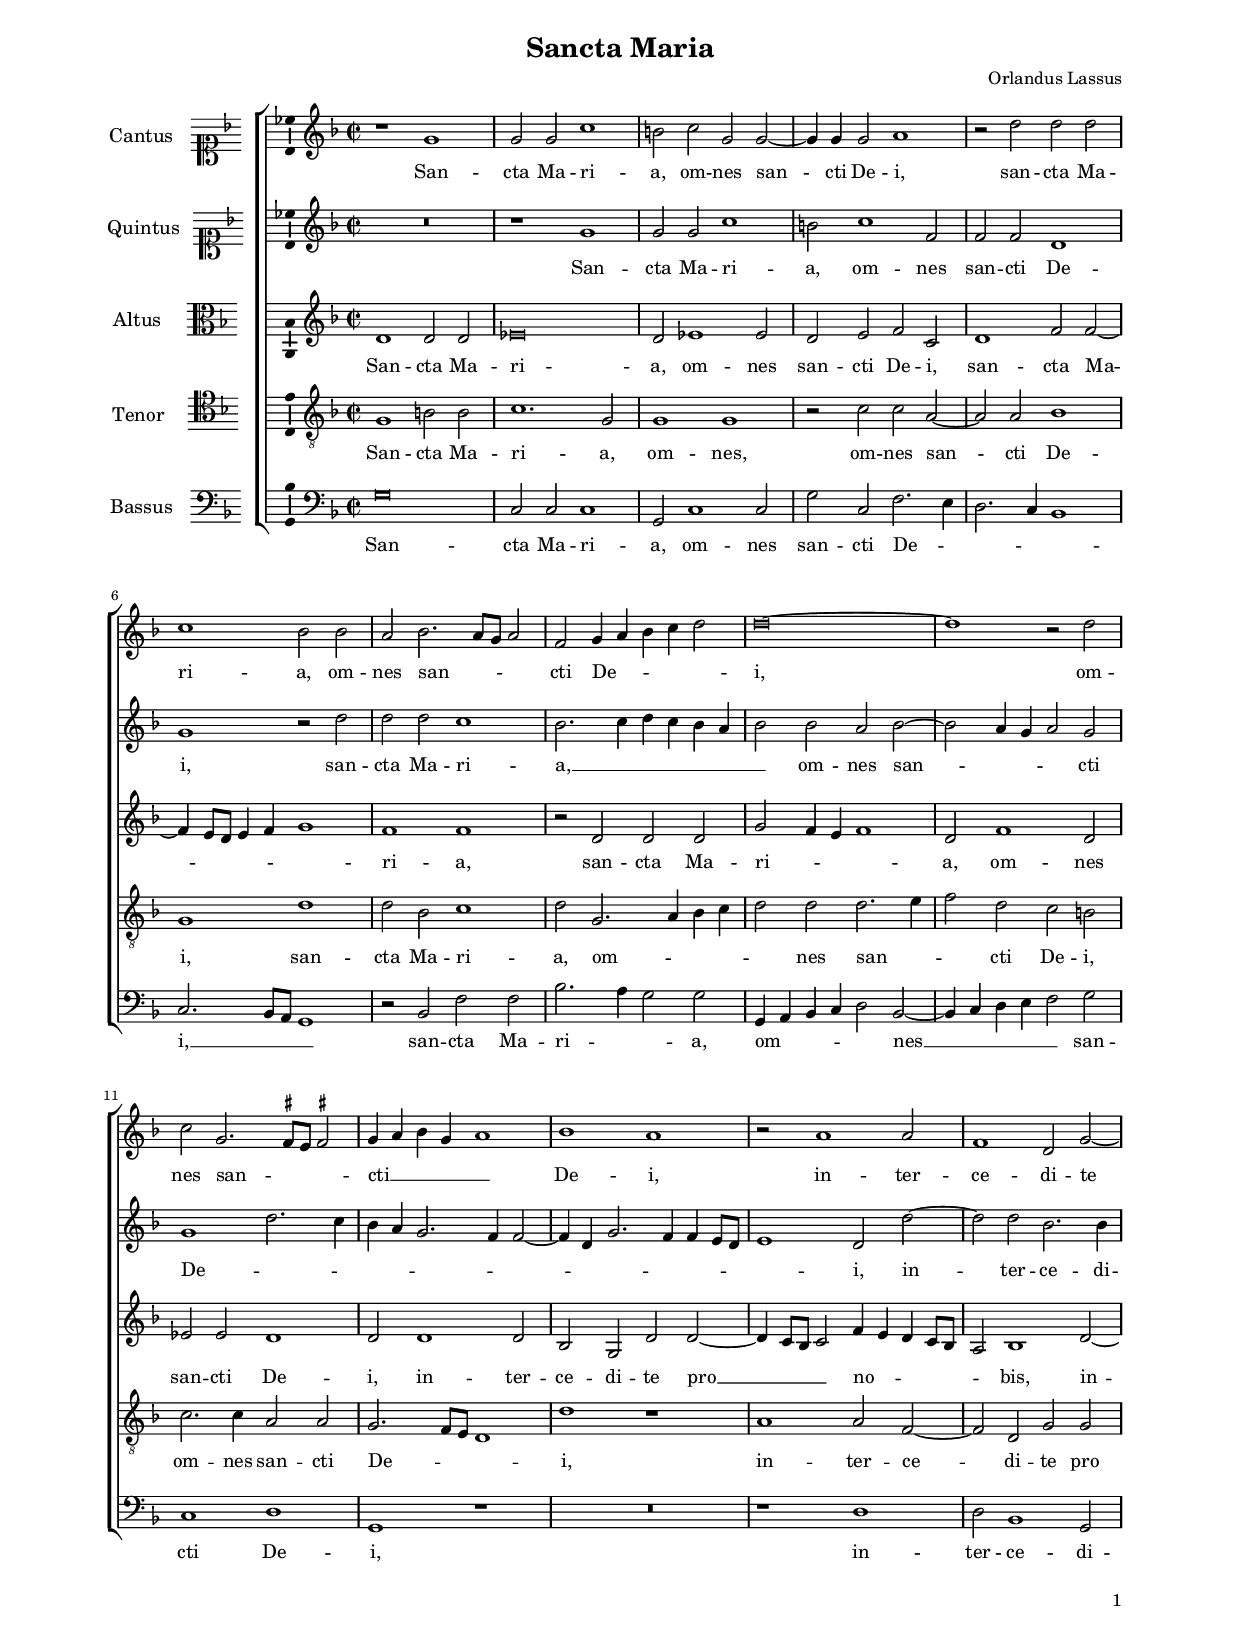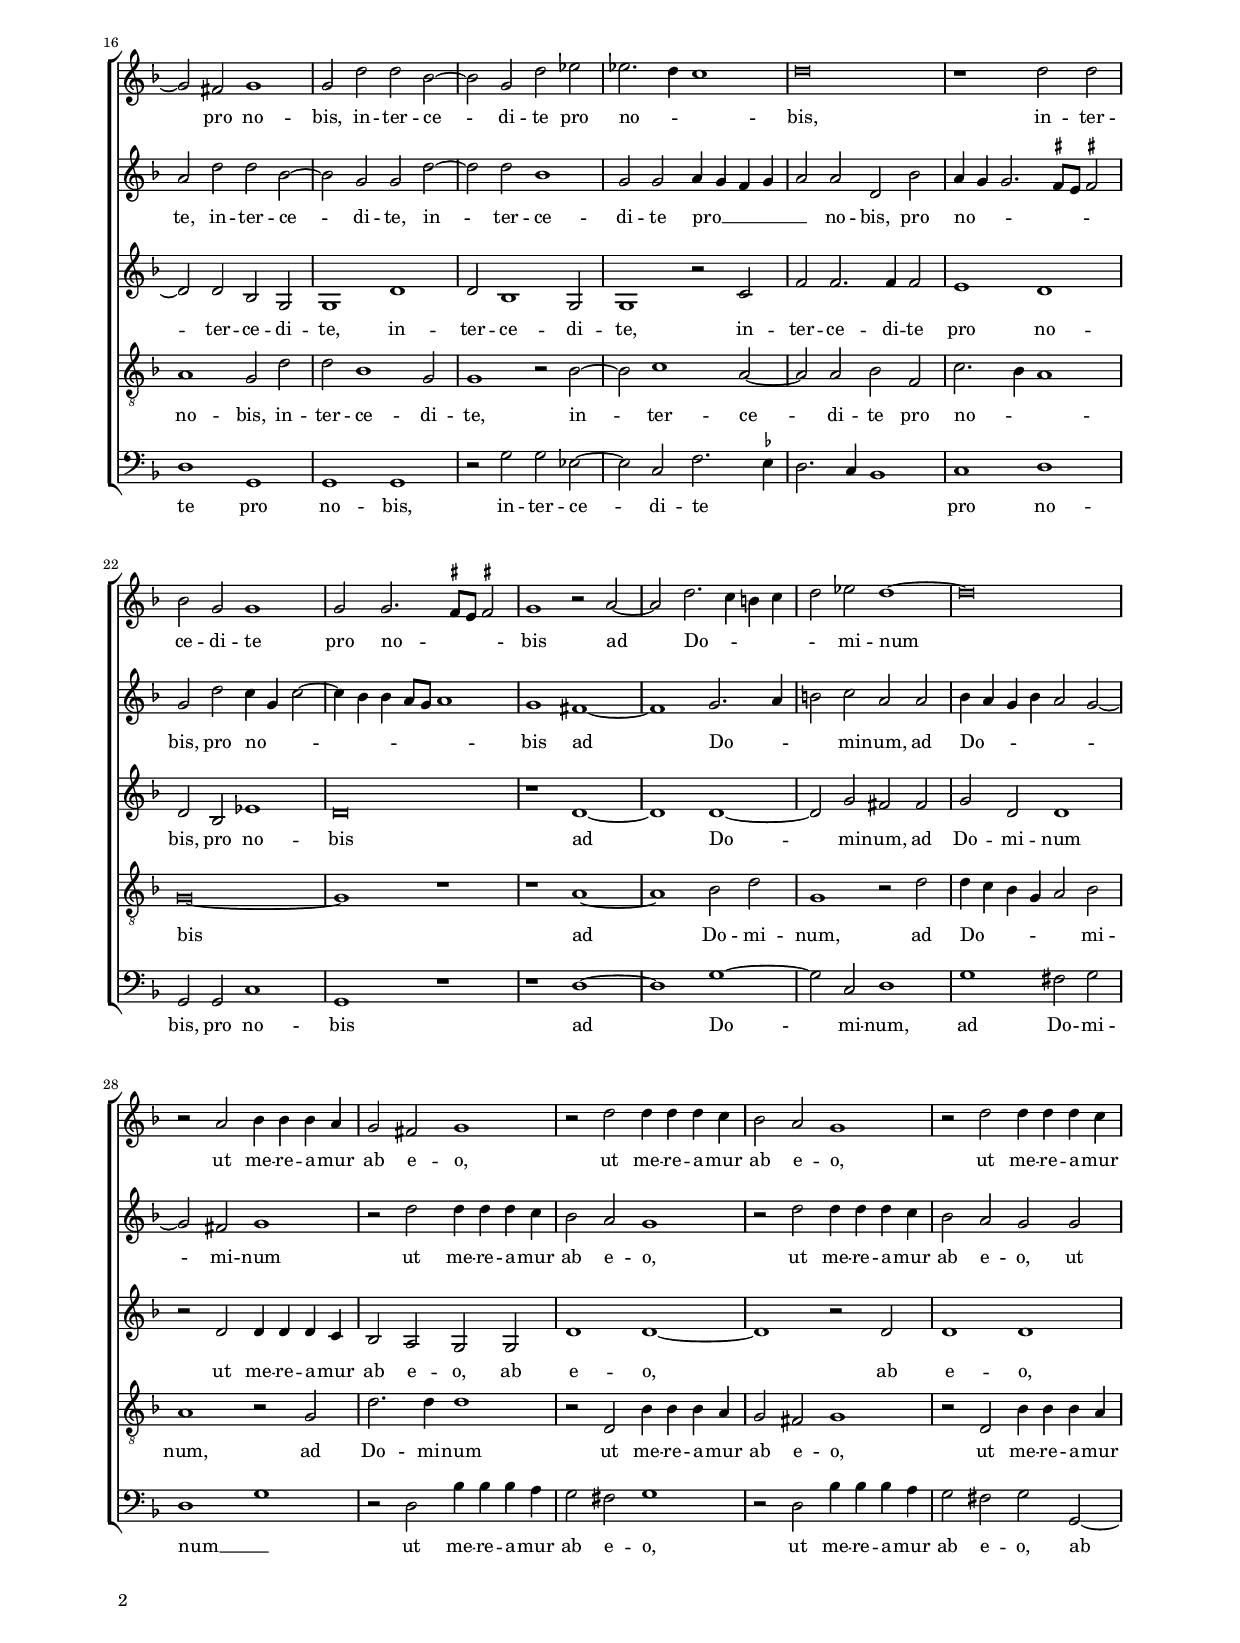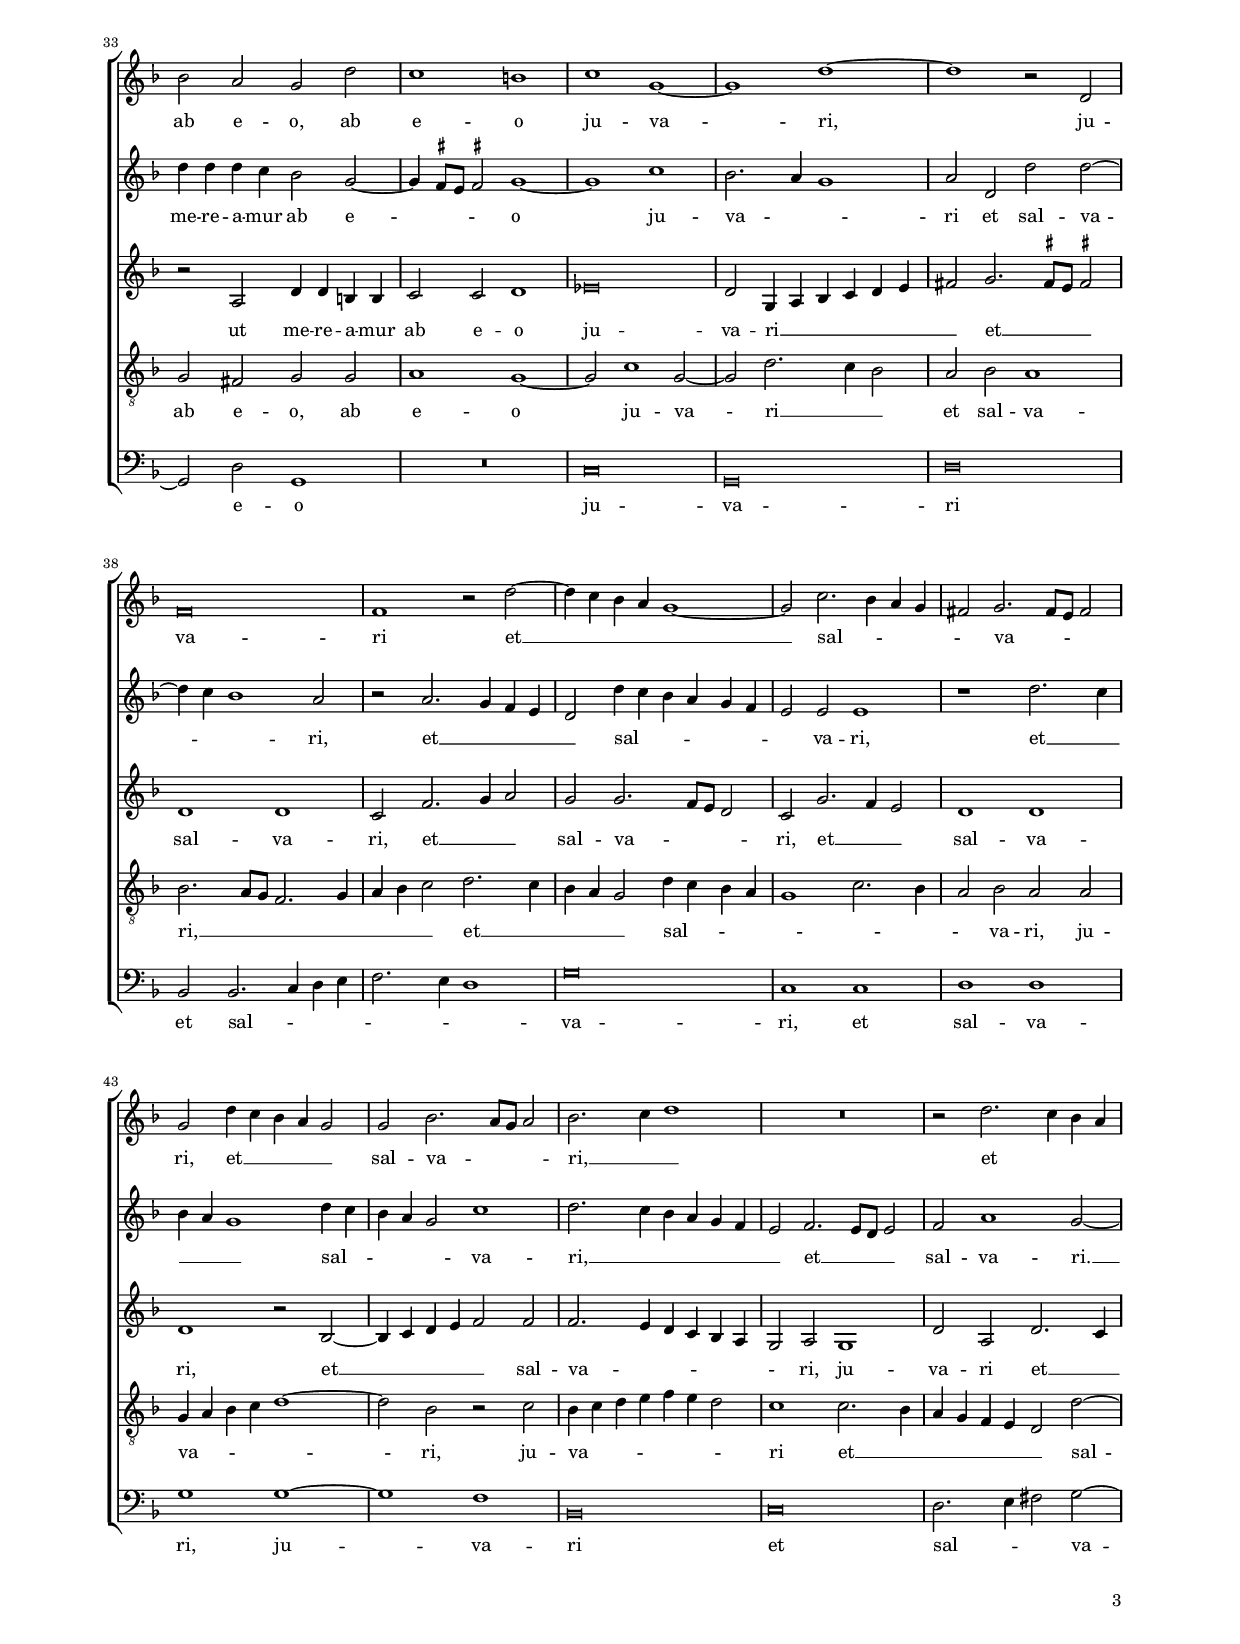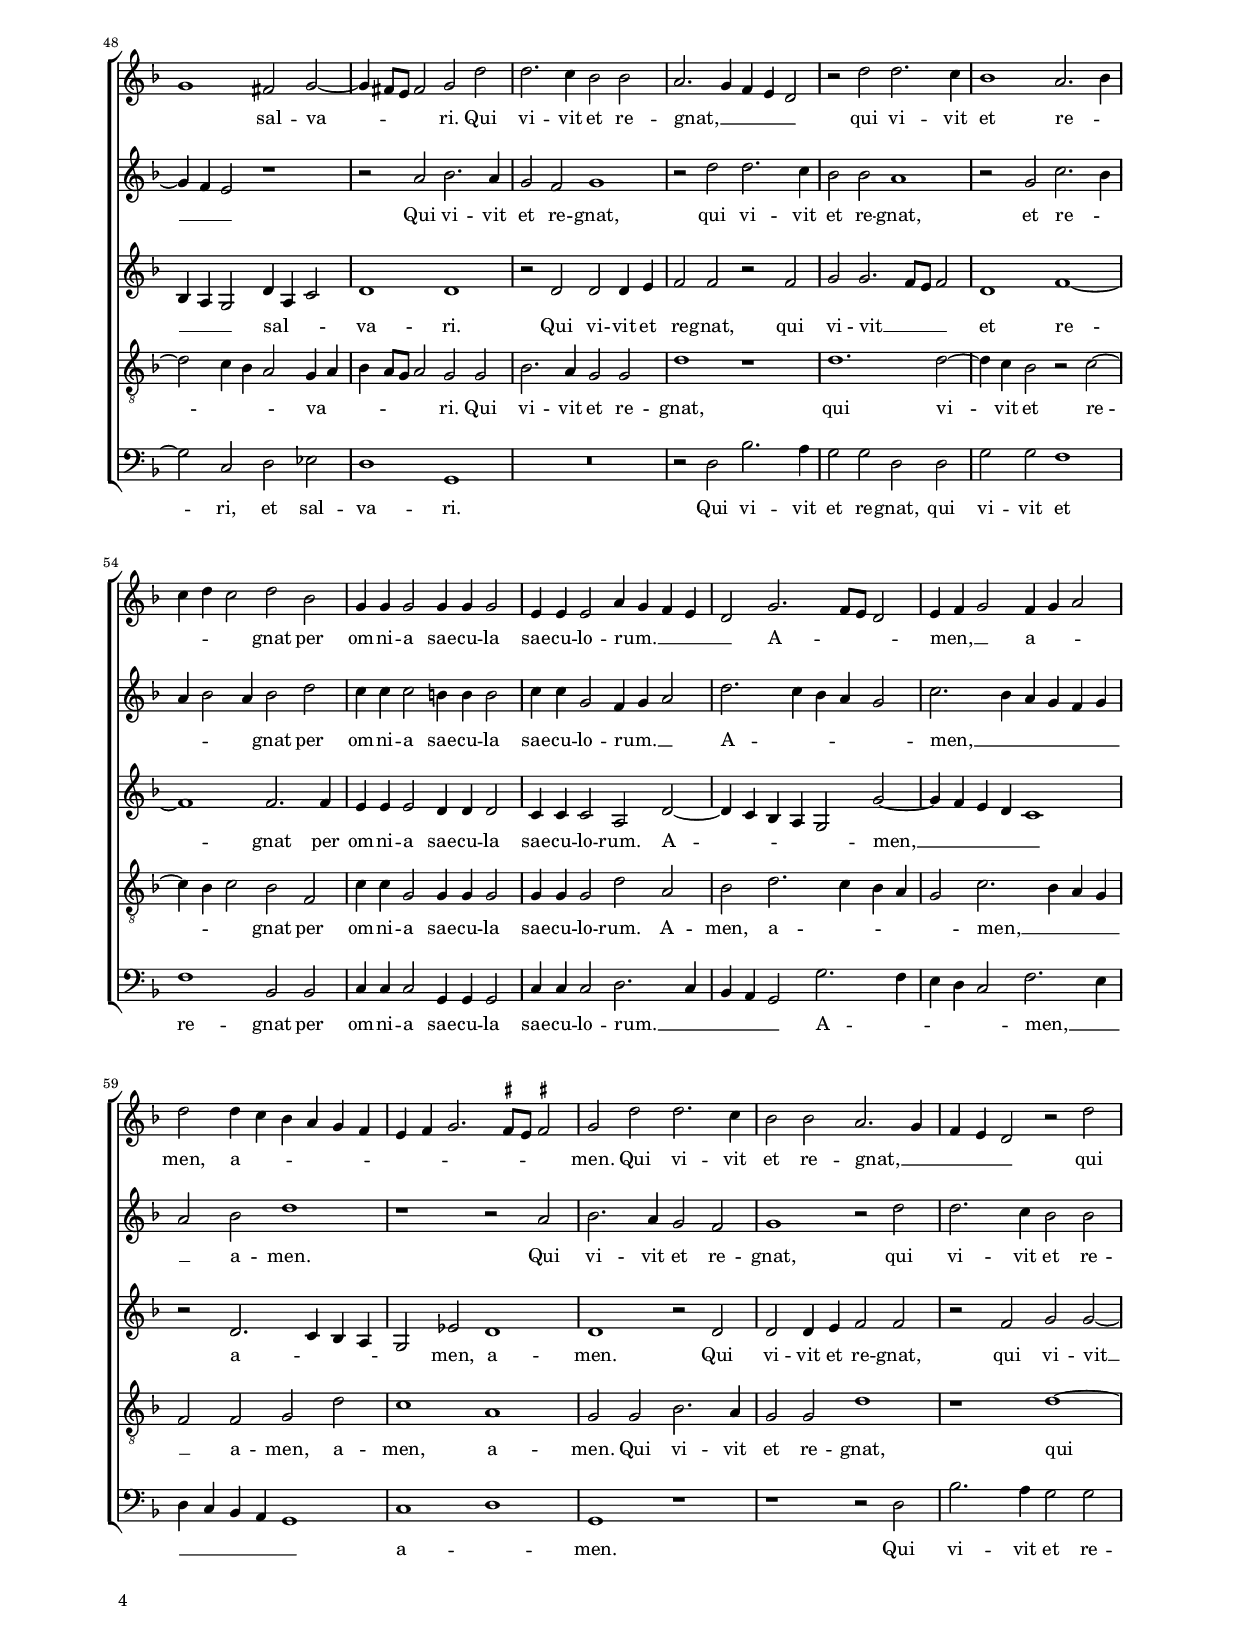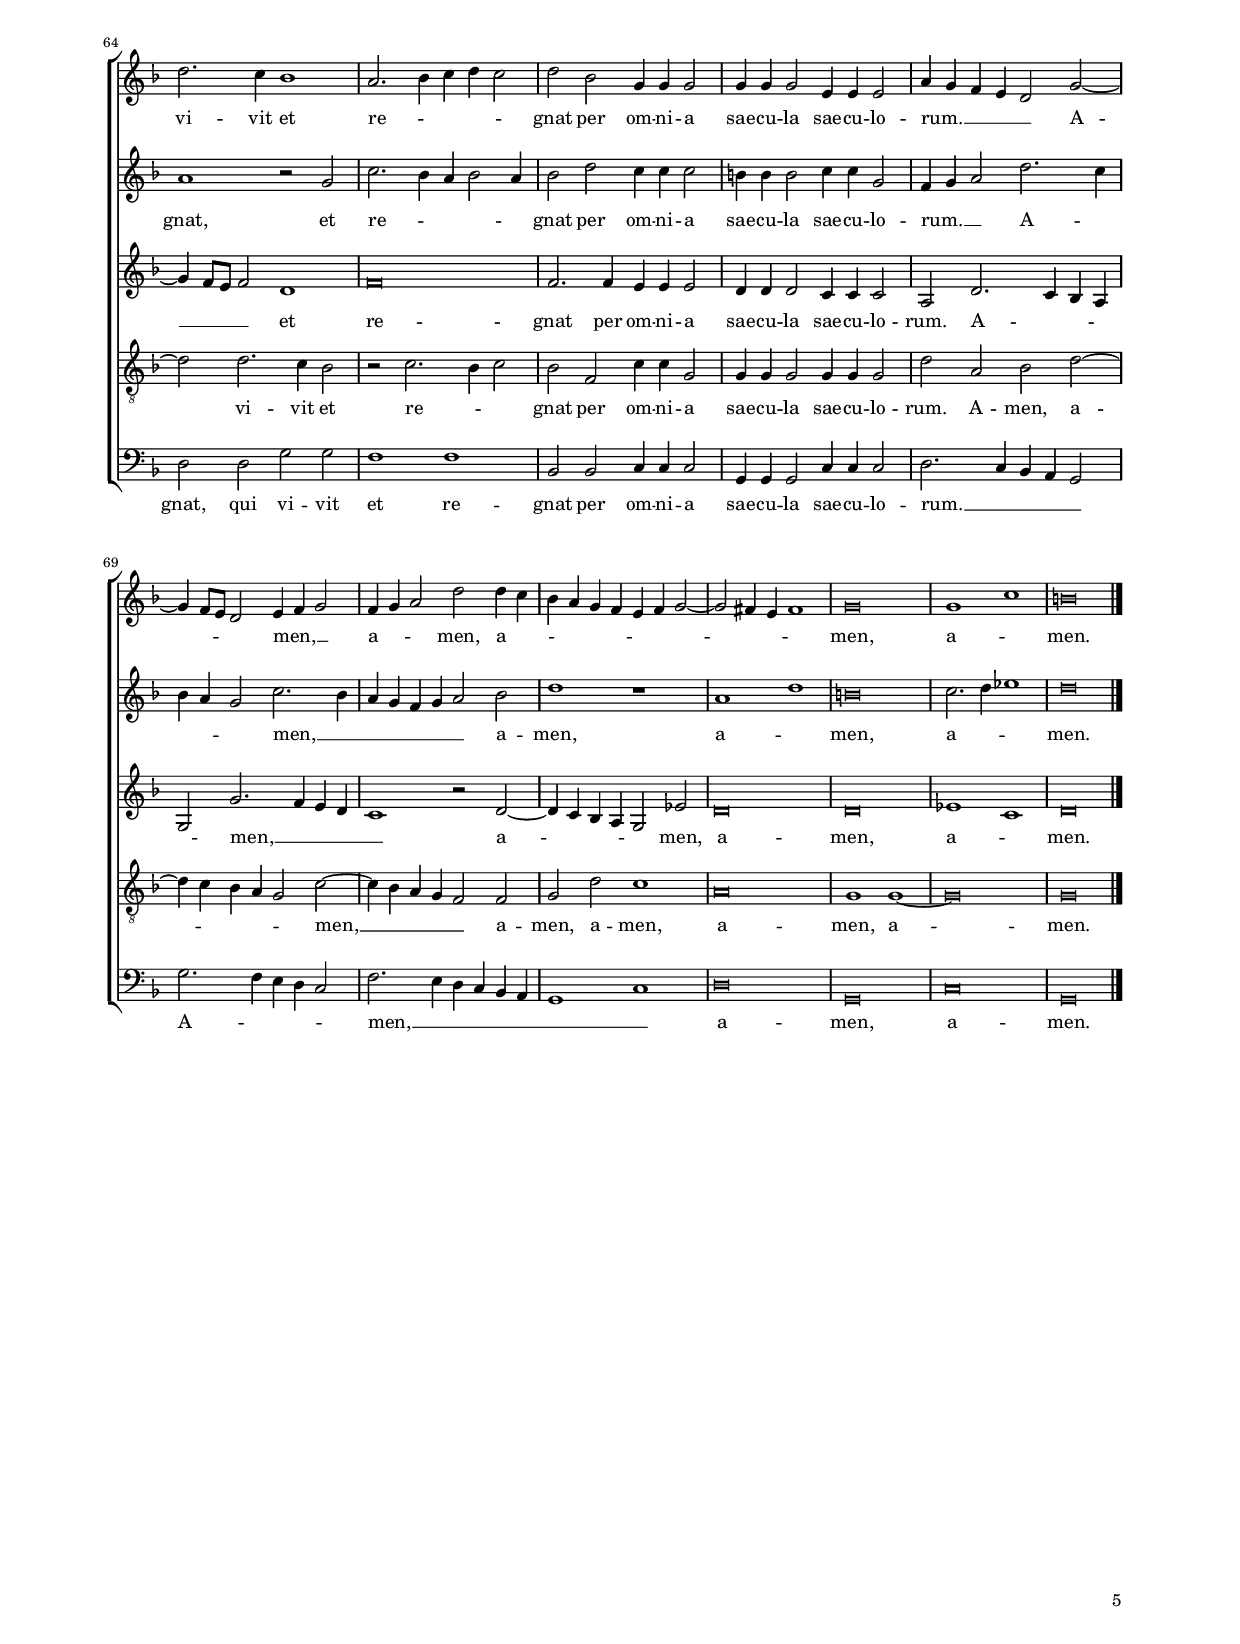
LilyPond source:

\header
{
  title="Sancta Maria"
  composer="Orlandus Lassus"
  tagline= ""
}

\version "2.24.0"
\include "deutsch.ly"
#(set-global-staff-size 15)
% #(set-default-paper-size "letter")
#(ly:set-option 'point-and-click #f)


\paper
	{
	top-margin = 1.8 \cm
	bottom-margin = 1.2 \cm
	left-margin = 2 \cm
	right-margin = 2 \cm
	ragged-bottom = ##f
	ragged-last-bottom = ##t
	print-page-number = ##f
	system-system-spacing = #'((basic-distance . 16) (minimum-distance . 14) (padding . 5) (strechability . 150))
	oddFooterMarkup=\markup   \fill-line { "" \fromproperty #'page:page-number-string }
	evenFooterMarkup=\markup  \fill-line { \fromproperty #'page:page-number-string "" }
	last-bottom-spacing = #'((basic-distance . 12) (minimum-distance . 7) (padding . 4))
%	systems-per-page = 3
%	min-systems-per-page = 3
	markup-system-spacing.basic-distance = #12
%	print-all-headers = ##t
%	print-first-page-number = ##t
%	first-page-number = 1
	}

	
global = {
	\key f \major
	\time 2/2 \set Score.measureLength = #(ly:make-moment 2/1)
	\skip 1*2*75 \bar "|."
	}

	ficta = { \once \set suggestAccidentals = ##t }

	forget = #(define-music-function (music) (ly:music?) #{
		\accidentalStyle forget
		$music
		\accidentalStyle default
		#})



incipitcantus = \markup { \score {
	{
	\set Staff.instrumentName = \markup { \fontsize #1 "Cantus" }
	\key f \major
	\clef soprano
	s4 \bar ""
	}
	\layout  {
	raggedright = ##t
	indent = 1.6 \cm
	line-width = 2.2\cm
	\context { \Staff \remove Time_signature_engraver }
	\override Staff.Clef.Y-extent = #'(0 . 0)
	}} \hspace #1 }
      
      
incipitquintus = \markup { \score {
	{
	\set Staff.instrumentName = \markup { \fontsize #1 "Quintus" }
	\key f \major
	\clef soprano
	s4 \bar ""
	}
	\layout  {
	raggedright = ##t
	indent = 1.6 \cm
	line-width = 2.2\cm
	\context { \Staff \remove Time_signature_engraver }
	\override Staff.Clef.Y-extent = #'(0 . 0)
	}} \hspace #1 }

      
incipitaltus = \markup { \score {
	{
	\set Staff.instrumentName = \markup { \fontsize #1 "Altus" }
	\key f \major
	\clef alto
	s4 \bar ""
	}
	\layout  {
	raggedright = ##t
	indent = 1.6 \cm
	line-width = 2.2\cm
	\context { \Staff \remove Time_signature_engraver }
	\override Staff.Clef.Y-extent = #'(0 . 0)
	}} \hspace #1 }


incipittenor = \markup { \score {
	{
	\set Staff.instrumentName = \markup { \fontsize #1 "Tenor" }
	\key f \major
	\clef tenor
	s4 \bar ""
	}
	\layout  {
	raggedright = ##t
	indent = 1.6 \cm
	line-width = 2.2\cm
	\context { \Staff \remove Time_signature_engraver }
	\override Staff.Clef.Y-extent = #'(0 . 0)
	}} \hspace #1 }
      
      
incipitbassus = \markup { \score {
	{
	\set Staff.instrumentName = \markup { \fontsize #1 "Bassus" }
	\key f \major
	\clef bass
	s4 \bar ""
	}
	\layout  {
	raggedright = ##t
	indent = 1.6 \cm
	line-width = 2.2\cm
	\context { \Staff \remove Time_signature_engraver }
	\override Staff.Clef.Y-extent = #'(0 . 0)
	}} \hspace #1 }


cantus =  \relative c''
	{
	r1 g
	g2 g c1
	h2 c g g~
	g4 g g2 a1
%5
	r2 d d d |
	c1 b2 b
	a2 b2. a8 g a2
	f2 g4 a b c d2
	d\breve~
%10
	d1 r2 d |
	c2 g2. \ficta fis8 e \ficta fis!2 |
	g4 a b g a1
	b1 a
	r2 a1 a2
%15
	f1 d2 g~ |
	g2 fis g1
	g2 d' d b~
	b2 g d' es
	es2. d4 c1
%20
	d\breve |
	r1 d2 d
	b2 g g1
	g2 g2. \ficta fis8 e \ficta fis!2
	g1 r2 a~
%25
	a2 d2. c4 h c |
	d2 es d1~
	d\breve
	r2 a b4 b b a
	g2 fis g1
%30
	r2 d' d4 d d c |
	b2 a g1
	r2 d' d4 d d c
	b2 a g d'
	c1 h
%35
	c1 g~ |
	g1 d'~
	d1 r2 d,
	f\breve
	f1 r2 d'~
%40
	d4 c b a g1~ |
	g2 c2. b4 a g
	fis2 g2. fis8 e fis2
	g2 d'4 c b a g2
	g2 b2. a8 g a2
%45
	b2. c4 d1 |
	R\breve
	r2 d2. c4 b a
	g1 fis2 g~
	g4 fis8 e fis2 g d'
%50
	d2. c4 b2 b |
	a2. g4 f e d2
	r2 d' d2. c4
	b1 a2. b4
	c4 d c2 d b
%55
	g4 g g2 g4 g g2 |
	e4 e e2 a4 g f e
	d2 g2. f8 e d2
	e4 f g2 f4 g a2
	d2 d4 c b a g f
%60
	e4 f g2. \ficta fis8 e \ficta fis!2 |
	g2 d' d2. c4
	b2 b a2. g4
	f4 e d2 r d'
	d2. c4 b1
%65
	a2. b4 c d c2 |
	d2 b g4 g g2
	g4 g g2 e4 e e2
	a4 g f e d2 g~
	g4 f8 e d2 e4 f g2
%70
	f4 g a2 d d4 c |
	b4 a g f e f g2~
	g2 fis4 e fis1
	g\breve
	g1 c
%75
	h\breve |
	}


quintus =  \relative c''
        {
	R\breve
	r1 g
	g2 g c1
	h2 c1 f,2
%5
	f2 f d1 |
	g1 r2 d'
	d2 d c1
	b2. c4 d c b a
	b2 b a b~
%10
	b2 a4 g a2 g |
	g1 d'2. c4
	b4 a g2. f4 f2~
	f4 d g2. f4 f e8 d
	e1 d2 d'~
%15
	d2 d b2. b4 |
	a2 d d b~
	b2 g g d'~
	d2 d b1
	g2 g a4 g f g
%20
	a2 a d, b' |
	a4 g g2. \ficta fis8 e \ficta fis!2
	g2 d' c4 g c2~
	c4 b b a8 g a1
	g1 fis~
%25
	fis1 g2. a4 |
	h2 c a a 
	b4 a g b a2 g~
	g2 fis g1
	r2 d' d4 d d c
%30
	b2 a g1 |
	r2 d' d4 d d c
	b2 a g g
	d'4 d d c b2 g~
	g4 \ficta fis8 e \ficta fis!2 g1~
%35
	g1 c |
	b2. a4 g1
	a2 d, d' d~
	d4 c b1 a2
	r2 a2. g4 f e
%40
	d2 d'4 c b a g f |
	e2 e e1
	r1 d'2. c4
	b4 a g1 d'4 c
	b4 a g2 c1
%45
	d2. c4 b a g f |
	e2 f2. e8 d e2
	f2 a1 g2~
	g4 f e2 r1
	r2 a b2. a4
%50
	g2 f g1 |
	r2 d' d2. c4
	b2 b a1
	r2 g c2. b4
	a4 b2 a4 b2 d
%55
	c4 c c2 h4 h h2 |
	c4 c g2 f4 g a2
	d2. c4 b a g2
	c2. b4 a g f g
	a2 b d1
%60
	r1 r2 a |
	b2. a4 g2 f
	g1 r2 d'
	d2. c4 b2 b
	a1 r2 g
%65
	c2. b4 a b2 a4 |
	b2 d c4 c c2
	h4 h h2 c4 c g2
	f4 g a2 d2. c4
	b4 a g2 c2. b4
%70
	a4 g f g a2 b |
	d1 r
	a1 d
	h\breve
	c2. d4 es1
%75
	d\breve |
	}


altus =  \relative c'
	{
	d1 d2 d
	es\breve
	d2 es1 es2
	d2 e f c
%5
	d1 f2 f~ |
	f4 e8 d e4 f g1
	f1 f
	r2 d d d
	g2 f4 e f1
%10
	d2 f1 d2 |
	es2 es d1
	d2 d1 d2
	b2 g d' d~
	d4 c8 b c2 f4 e d c8 b
%15
	a2 b1 d2~ |
	d2 d b g
	g1 d'
	d2 b1 g2
	g1 r2 c
%20
	f2 f2. f4 f2 |
	e1 d
	d2 b es1
	d\breve
	r1 d~
%25
	d1 d~ |
	d2 g fis fis
	g2 d d1
	r2 d d4 d d c
	b2 a g g
%30
	d'1 d~ |
	d1 r2 d
	d1 d
	r2 a d4 d h h
	c2 c d1
%35
	es\breve |
	d2 g,4 a b c d e
	fis2 g2. \ficta fis!8 e \ficta fis!2
	d1 d
	c2 f2. g4 a2
%40
	g2 g2. f8 e d2 |
	c2 g'2. f4 e2
	d1 d
	d1 r2 b~
	b4 c d e f2 f
%45
	f2. e4 d c b a |
	g2 a g1
	d'2 a d2. c4
	b4 a g2 d'4 a c2
	d1 d
%50
	r2 d d d4 e |
	f2 f r f
	g2 g2. f8 e f2
	d1 f~
	f1 f2. f4
%55
	e4 e e2 d4 d d2 |
	c4 c c2 a d~
	d4 c b a g2 g'~
	g4 f e d c1
	r2 d2. c4 b a
%60
	g2 es' d1 |
	d1 r2 d
	d2 d4 e f2 f
	r2 f g g~
	g4 f8 e f2 d1
%65
	f\breve |
	f2. f4 e e e2
	d4 d d2 c4 c c2
	a2 d2. c4 b a
	g2 g'2. f4 e d
%70
	c1 r2 d~ |
	d4 c b a g2 es'
	d\breve
	d\breve
	es1 c
%75
	d\breve |
	}


tenor  =  \relative c'
	{
	g1 h2 h
	c1. g2
	g1 g
	r2 c c a~
%5
	a2 a b1 |
	g1 d'
	d2 b c1
	d2 g,2. a4 b c
	d2 d d2. e4
%10
	f2 d c h |
	c2. c4 a2 a
	g2. f8e d1
	d'1 r
	a1 a2 f~
%15
	f2 d g g |
	a1 g2 d'
	d2 b1 g2
	g1 r2 b~
	b2 c1 a2~ 
%20
	a2 a b f |
	c'2. b4 a1
	g\breve~
	g1 r
	r1 a~
%25
	a1 b2 d |
	g,1 r2 d'
	d4 c b g a2 b
	a1 r2 g
	d'2. d4 d1
%30
	r2 d, b'4 b b a |
	g2 fis g1
	r2 d b'4 b b a
	g2 fis g g
	a1 g~
%35
	g2 c1 g2~ |
	g2 d'2. c4 b2
	a2 b a1
	b2. a8 g f2. g4
	a4 b c2 d2. c4
%40
	b4 a g2 d'4 c b a |
	g1 c2. b4
	a2 b a a
	g4 a b c d1~
	d2 b r c
%45
	b4 c d e f e d2 |
	c1 c2. b4
	a4 g f e d2 d'~
	d2 c4 b a2 g4 a
	b4 a8 g a2 g g
%50
	b2. a4 g2 g |
	d'1 r
	d1. d2~
	d4 c b2 r c~
	c4 b c2 b f
%55
	c'4 c g2 g4 g g2 |
	g4 g g2 d' a
	b2 d2. c4 b a
	g2 c2. b4 a g
	f2 f g d'
%60
	c1 a |
	g2 g b2. a4
	g2 g d'1
	r1 d~
	d2 d2. c4 b2
%65
	r2 c2. b4 c2 |
	b2 f c'4 c g2
	g4 g g2 g4 g g2
	d'2 a b d~
	d4 c b a g2 c~
%70
	c4 b a g f2 f |
	g2 d' c1
	a\breve
	g1 g~
	g\breve
%75
	g\breve |
	}


bassus  =  \relative c
	{
	g'\breve
	c,2 c c1
	g2 c1 c2
	g'2 c, f2. e4
%5
	d2. c4 b1 |
	c2. b8 a g1
	r2 b f' f
	b2. a4 g2 g
	g,4 a b c d2 b~
%10
	b4 c d e f2 g |
	c,1 d
	g,1 r
	R\breve
	r1 d'
%15
	d2 b1 g2 |
	d'1 g,
	g1 g
	r2 g' g es~
	es2 c f2. \ficta es!4
%20
	d2. c4 b1 |
	c1 d
	g,2 g c1
	g1 r
	r1 d'~
%25
	d1 g~ |
	g2 c, d1
	g1 fis2 g
	d1 g
	r2 d b'4 b b a
%30
	g2 fis g1 |
	r2 d b'4 b b a
	g2 fis g g,~
	g2 d' g,1
	R\breve
%35
	c\breve |
	g\breve
	d'\breve
	b2 b2. c4 d e
	f2. e4 d1
%40
	g\breve |
	c,1 c
	d1 d
	g1 g~
	g1 f
%45
	b,\breve |
	c\breve
	d2. e4 fis2 g~
	g2 c, d es
	d1 g,
%50
	R\breve |
	r2 d' b'2. a4
	g2 g d d
	g2 g f1
	f1 b,2 b
%55
	c4 c c2 g4 g g2 |
	c4 c c2 d2. c4
	b4 a g2 g'2. f4
	e4 d c2 f2. e4
	d4 c b a g1
%60
	c1 d |
	g,1 r
	r1 r2 d'
	b'2. a4 g2 g
	d2 d g g
%65
	f1 f |
	b,2 b c4 c c2
	g4 g g2 c4 c c2
	d2. c4 b a g2
	g'2. f4 e d c2
%70
	f2. e4 d c b a |
	g1 c
	d\breve
	g,\breve
	c\breve
%75
	g\breve |
	}


lyricscantus = \lyricmode {
	San -- cta Ma -- ri -- a,
        om -- nes san -- cti De -- i,
        san -- cta Ma -- ri -- a,
        om -- nes san -- _ _ _ cti De -- _ _ _ _ i,
        om -- nes san -- _ _ _ cti __ _ _ _ _ De -- i,
        in -- ter -- ce -- di -- te pro no -- bis,
        in -- ter -- ce -- di -- te pro no -- _ _ bis,
        in -- ter -- ce -- di -- te pro no -- _ _ _ bis
        ad Do -- _ _ _ _ mi -- num
        ut me -- re -- a -- mur
        ab e -- o,
        ut me -- re -- a -- mur
        ab e -- o,
        ut me -- re -- a -- mur
        ab e -- o,
        ab e -- o
        ju -- va -- ri,
        ju -- va -- ri et __ _ _ _ _ sal -- _ _ _ _ va -- _ _ _ ri,
        et __ _ _ _ _ sal -- va -- _ _ _ ri, __ _ _
        et _ _ _ _ sal -- va -- _ _ _ ri.
        Qui vi -- vit et re -- gnat, __ _ _ _ _
        qui vi -- vit et re -- _ _ _ _ gnat
        per om -- ni -- a sae -- cu -- la sae -- cu -- lo -- rum. __ _ _ _ _
        A -- _ _ _ men, __ _ _
        a -- _ _ men,
        a -- _ _ _ _ _ _ _ _ _ _ _ men.
        Qui vi -- vit et re -- gnat, __ _ _ _ _
        qui vi -- vit et re -- _ _ _ _ gnat
        per om -- ni -- a sae -- cu -- la sae -- cu -- lo -- rum. __ _ _ _ _
        A -- _ _ _ men, __ _ _
        a -- _ _ men,
        a -- _ _ _ _ _ _ _ _ _ _ _ men,
        a -- _ men.
	}


lyricsquintus = \lyricmode {
	San -- cta Ma -- ri -- a,
        om -- nes san -- cti De -- i,
        san -- cta Ma -- ri -- a, __ _ _ _ _ _ _
        om -- nes san -- _ _ _ cti De -- _ _ _ _ _ _ _ _ _ _ _ _ _ _ i,
        in -- ter -- ce -- di -- te,
        in -- ter -- ce -- di -- te,
        in -- ter -- ce -- di -- te pro __ _ _ _ _ no -- bis,
        pro no -- _ _ _ _ _ bis,
        pro no -- _ _ _ _ _ _ _ bis
        ad Do -- _ _ mi -- num,
        ad Do -- _ _ _ _ _ mi -- num
        ut me -- re -- a -- mur
        ab e -- o,
        ut me -- re -- a -- mur
        ab e -- o,
        ut me -- re -- a -- mur
        ab e -- _ _ _ o
        ju -- va -- _ _ ri et sal -- va -- _ _ ri,
        et __ _ _ _ _ sal -- _ _ _ _ _ _ va -- ri,
        et __ _ _ _ _ sal -- _ _ _ _ va -- ri, __ _ _ _ _ _ _ 
        et __ _ _ _ sal -- va -- ri. __ _ _
        Qui vi -- vit et re -- gnat,
        qui vi -- vit et re -- gnat,
        et re -- _ _ _ _ gnat
        per om -- ni -- a sae -- cu -- la sae -- cu -- lo -- rum. __ _ _
        A -- _ _ _ _ men, __ _ _ _ _ _ _
        a -- men.
        Qui vi -- vit et re -- gnat,
        qui vi -- vit et re -- gnat,
        et re -- _ _ _ _ gnat
        per om -- ni -- a sae -- cu -- la sae -- cu -- lo -- rum. __ _ _ 
        A -- _ _ _ _ men, __ _ _ _ _ _ _
        a -- men,
        a -- _ men,
        a -- _ _ men.
	}


lyricsaltus = \lyricmode {
	San -- cta Ma -- ri -- a,
        om -- nes san -- cti De -- i,
        san -- cta Ma -- _ _ _ _ _ ri -- a,
        san -- cta Ma -- ri -- _ _ _ a,
        om -- nes san -- cti De -- i,
        in -- ter -- ce -- di -- te pro __ _ _ _ no -- _ _ _ _ _ bis,
        in -- ter -- ce -- di -- te,
        in -- ter -- ce -- di -- te,
        in -- ter -- ce -- di -- te pro no -- bis,
        pro no -- bis
        ad Do -- mi -- num,
        ad Do -- mi -- num
        ut me -- re -- a -- mur
        ab e -- o,
        ab e -- o,
        ab e -- o,
        ut me -- re -- a -- mur
        ab e -- o
        ju -- va -- ri __ _ _ _ _ _ _ et __ _ _ _ sal -- va -- ri,
        et __ _ _ sal -- va -- _ _ _ ri,
        et __ _ _ sal -- va -- ri,
        et __ _ _ _ _ sal -- va -- _ _ _ _ _ _ ri,
        ju -- va -- ri et __ _ _ _ _ sal -- _ _ va -- ri.
        Qui vi -- vit et re -- gnat,
        qui vi -- vit __ _ _ _ et re -- gnat
        per om -- ni -- a sae -- cu -- la sae -- cu -- lo -- rum.
        A -- _ _ _ _ men, __ _ _ _ _
        a -- _ _ _ _ men,
        a -- men.
        Qui vi -- vit et re -- gnat,
        qui vi -- vit __ _ _ _ et re -- gnat
        per om -- ni -- a sae -- cu -- la sae -- cu -- lo -- rum.
        A -- _ _ _ _ men, __ _ _ _ _
        a -- _ _ _ _ men,
        a -- men,
        a -- _ men.
	}


lyricstenor = \lyricmode {
	San -- cta Ma -- ri -- a,
        om -- nes,
        om -- nes san -- cti De -- i,
        san -- cta Ma -- ri -- a,
        om -- _ _ _ _ nes san -- _ _ cti De -- i,
        om -- nes san -- cti De -- _ _ _ i,
        in -- ter -- ce -- di -- te pro no -- bis,
        in -- ter -- ce -- di -- te,
        in -- ter -- ce -- di -- te pro no -- _ _ bis
        ad Do -- mi -- num,
        ad Do -- _ _ _ _ mi -- num,
        ad Do -- mi -- num
        ut me -- re -- a -- mur
        ab e -- o,
        ut me -- re -- a -- mur
        ab e -- o,
        ab e -- o
        ju -- va -- ri __ _ _ et sal -- va -- ri, __ _ _ _ _ _ _ _
        et __ _ _ _ _ sal -- _ _ _ _ _ _ _ va -- ri,
        ju -- va -- _ _ _ _ ri,
        ju -- va -- _ _ _ _ _ _ ri et __ _ _ _ _ _ _ sal -- _ _ _ va -- _ _ _ _ _ ri.
        Qui vi -- vit et re -- gnat,
        qui vi -- vit et re -- _ _ gnat
        per om -- ni -- a sae -- cu -- la sae -- cu -- lo -- rum.
        A -- men,
        a -- _ _ _ _ men, __ _ _ _ _
        a -- men,
        a -- men,
        a -- men.
        Qui vi -- vit et re -- gnat,
        qui vi -- vit et re -- _ _ gnat
        per om -- ni -- a sae -- cu -- la sae -- cu -- lo -- rum.
        A -- men,
        a -- _ _ _ _ men, __ _ _ _ _
        a -- men,
        a -- men,
        a -- men,
        a -- men.
	}


lyricsbassus = \lyricmode {
	San -- cta Ma -- ri -- a,
        om -- nes san -- cti De -- _ _ _ _ i, __ _ _ _
        san -- cta Ma -- ri -- _ _ a,
        om -- _ _ _ _ nes __ _ _ _ _ san -- cti De -- i,
        in -- ter -- ce -- di -- te pro no -- bis,
        in -- ter -- ce -- di -- te _ _ _ _ pro no -- bis,
        pro no -- bis
        ad Do -- mi -- num,
        ad Do -- mi -- num __ _
        ut me -- re -- a -- mur
        ab e -- o,
        ut me -- re -- a -- mur
        ab e -- o,
        ab e -- o
        ju -- va -- ri et sal -- _ _ _ _ _ _ va -- ri,
        et sal -- va -- ri,
        ju -- va -- ri et sal -- _ _ va -- ri,
        et sal -- va -- ri.
        Qui vi -- vit et re -- gnat,
        qui vi -- vit et re -- gnat
        per om -- ni -- a sae -- cu -- la sae -- cu -- lo -- rum. __ _ _ _ _
        A -- _ _ _ _ men, __ _ _ _ _ _ _
        a -- _ men.
        Qui vi -- vit et re -- gnat,
        qui vi -- vit et re -- gnat
        per om -- ni -- a sae -- cu -- la sae -- cu -- lo -- rum. __ _ _ _ _
        A -- _ _ _ _ men, __ _ _ _ _ _ _ _
        a -- men,
        a -- men.
	}


\score
{  
  % \transpose {
	\new ChoirStaff \with { \override StaffGrouper.staff-staff-spacing.basic-distance = #12 }
	<<

	\new Staff << \global
	\new Voice="v1" {
		\set Staff.instrumentName=\incipitcantus
%		\set Staff.instrumentName= "S"
		\set Staff.midiInstrument = "reed organ"
		\clef violin
		\cantus }
	\new Lyrics \lyricsto "v1" {\lyricscantus }
	>>


	\new Staff << \global
	\new Voice="v5" {
		\set Staff.instrumentName=\incipitquintus
%		\set Staff.instrumentName= "Q"
		\set Staff.midiInstrument = "reed organ"
		\clef violin
		\quintus}
	\new Lyrics \lyricsto "v5" {\lyricsquintus }
	>>
        

	\new Staff << \global
	\new Voice="v2" {
		\set Staff.instrumentName=\incipitaltus
%		\set Staff.instrumentName= "A"
		\set Staff.midiInstrument = "reed organ"
		\clef violin 
		\altus}
	\new Lyrics \lyricsto "v2" {\lyricsaltus }
	>>


	\new Staff << \global
	\new Voice="v3" {
		\set Staff.instrumentName=\incipittenor
%		\set Staff.instrumentName= "T"
		\set Staff.midiInstrument = "reed organ"
		\clef "G_8"
		\tenor }
	\new Lyrics \lyricsto "v3" {\lyricstenor }
	>>


	\new Staff << \global
	\new Voice="v4" {
		\set Staff.instrumentName=\incipitbassus
%		\set Staff.instrumentName= "B"
		\set Staff.midiInstrument = "reed organ"
		\clef bass 
		\bassus }
	\new Lyrics \lyricsto "v4" {\lyricsbassus}
	>>

	>>
	% } % transpose

	\layout
	{
	indent = 2.5\cm
	\context { \Lyrics \override VerticalAxisGroup.nonstaff-relatedstaff-spacing.padding = #1.4 }
%	\context { \Lyrics \override LyricText.font-size = #1 }
	\context { \Staff \override TimeSignature.break-visibility = #end-of-line-invisible }
	\context { \Staff \consists Ambitus_engraver }
	\context { \Score \override BarNumber.padding = #2 }
	\context { \Voice \override NoteHead.style = #'baroque }
	}

\midi
	{
    	\tempo 2 = 90
	}

}


% EOF
